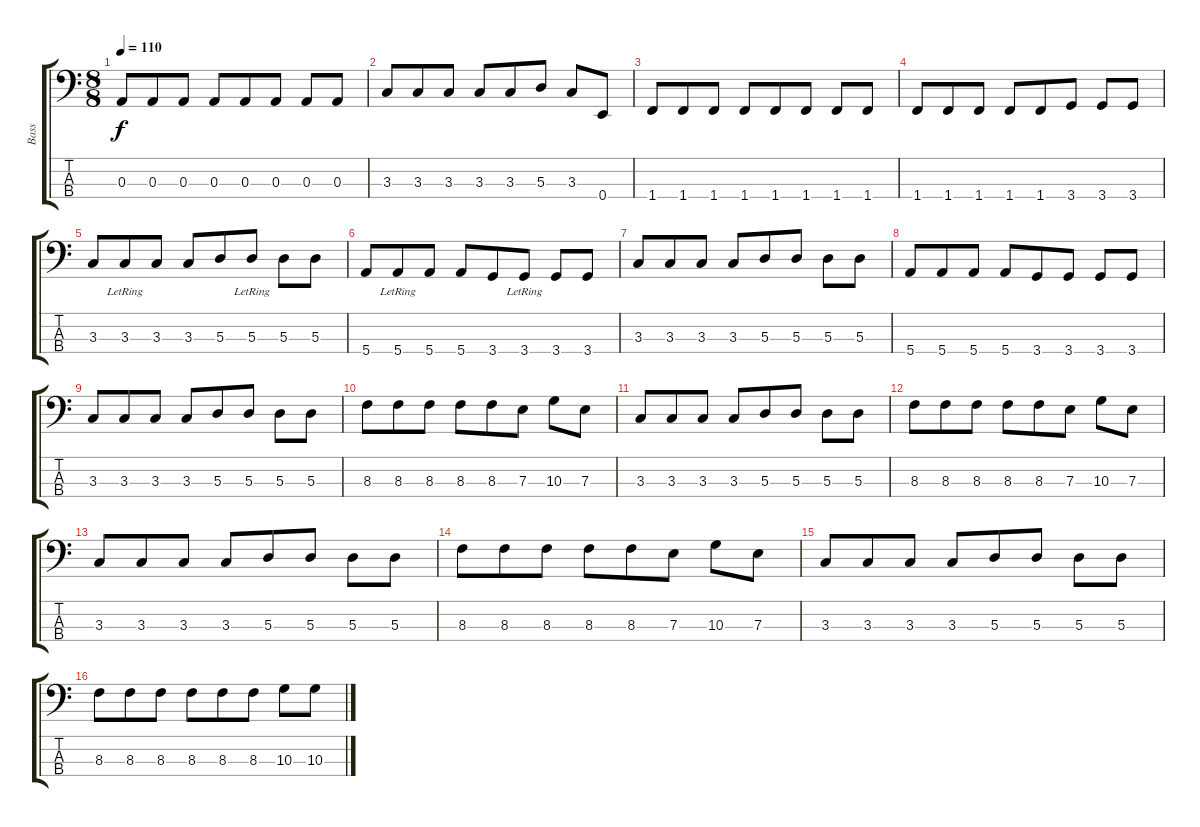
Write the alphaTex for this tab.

\track ("Bass" "Bass") {instrument electricbassfinger bank 1}
\staff {score tabs}
\tuning (G2 D2 A1 E1) {hide}
\ts (8 8)
\tempo 110
\clef f4
\ks c
0.3.8{dy f} 0.3.8 0.3.8 0.3.8 0.3.8 0.3.8 0.3.8 0.3.8 |
3.3.8 3.3.8 3.3.8 3.3.8 3.3.8 5.3.8 3.3.8 0.4.8 |
1.4.8 1.4.8 1.4.8 1.4.8 1.4.8 1.4.8 1.4.8 1.4.8 |
1.4.8 1.4.8 1.4.8 1.4.8 1.4.8 3.4.8 3.4.8 3.4.8 |
3.3.8 3.3{lr}.8 3.3.8 3.3.8 5.3.8 5.3{lr}.8 5.3.8 5.3.8 |
5.4.8 5.4{lr}.8 5.4.8 5.4.8 3.4.8 3.4{lr}.8 3.4.8 3.4.8 |
3.3.8 3.3.8 3.3.8 3.3.8 5.3.8 5.3.8 5.3.8 5.3.8 |
5.4.8 5.4.8 5.4.8 5.4.8 3.4.8 3.4.8 3.4.8 3.4.8 |
3.3.8 3.3.8 3.3.8 3.3.8 5.3.8 5.3.8 5.3.8 5.3.8 |
8.3.8 8.3.8 8.3.8 8.3.8 8.3.8 7.3.8 10.3.8 7.3.8 |
3.3.8 3.3.8 3.3.8 3.3.8 5.3.8 5.3.8 5.3.8 5.3.8 |
8.3.8 8.3.8 8.3.8 8.3.8 8.3.8 7.3.8 10.3.8 7.3.8 |
3.3.8 3.3.8 3.3.8 3.3.8 5.3.8 5.3.8 5.3.8 5.3.8 |
8.3.8 8.3.8 8.3.8 8.3.8 8.3.8 7.3.8 10.3.8 7.3.8 |
3.3.8 3.3.8 3.3.8 3.3.8 5.3.8 5.3.8 5.3.8 5.3.8 |
8.3.8 8.3.8 8.3.8 8.3.8 8.3.8 8.3.8 10.3.8 10.3.8
